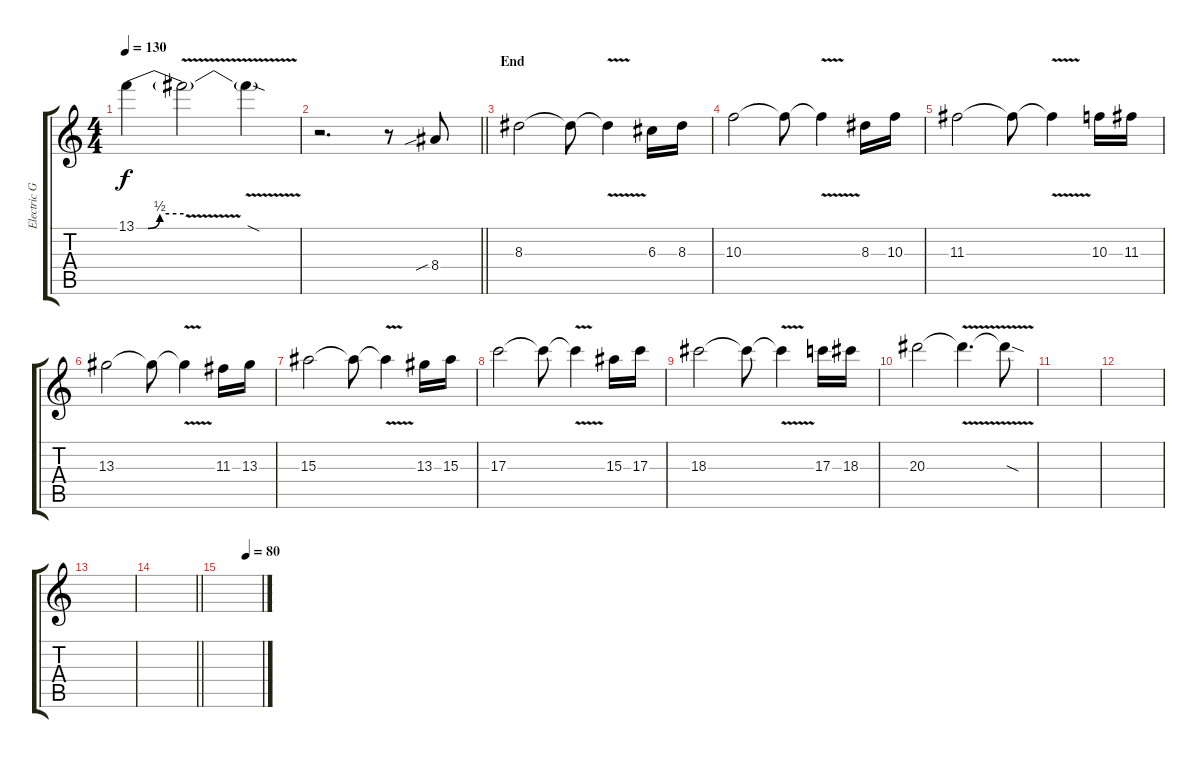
\track ("Electric Guitar (Solo)" "Electric G") {instrument overdrivenguitar}
\staff {score tabs}
\tuning (E4 B3 G3 D3 A2 E2) {hide}
\ts (4 4)
\tempo 130
\clef g2
\ks c
13.1{be (custom 0 0 15 0 30 2 60 2)}.4{dy f} 13.1{v t}.2 13.1{sod t}.4 |
\barLineRight lightlight
r.2{d} r.8 8.4{sib}.8{volume 16} |
\section ("" "End")
8.3.2 8.3{t}.8 8.3{v t}.4 6.3.16 8.3.16 |
10.3.2 10.3{t}.8 10.3{v t}.4 8.3.16 10.3.16 |
11.3.2 11.3{t}.8 11.3{v t}.4 10.3.16 11.3.16 |
13.3.2 13.3{t}.8 13.3{v t}.4 11.3.16 13.3.16 |
15.3.2 15.3{t}.8 15.3{v t}.4 13.3.16 15.3.16 |
17.3.2 17.3{t}.8 17.3{v t}.4 15.3.16 17.3.16 |
18.3.2 18.3{t}.8 18.3{v t}.4 17.3.16 18.3.16 |
20.3.2 20.3{v t}.4{d} 20.3{sod t}.8 |
|
|
|
\barLineRight lightlight
|
\tempo (80 0.625)
